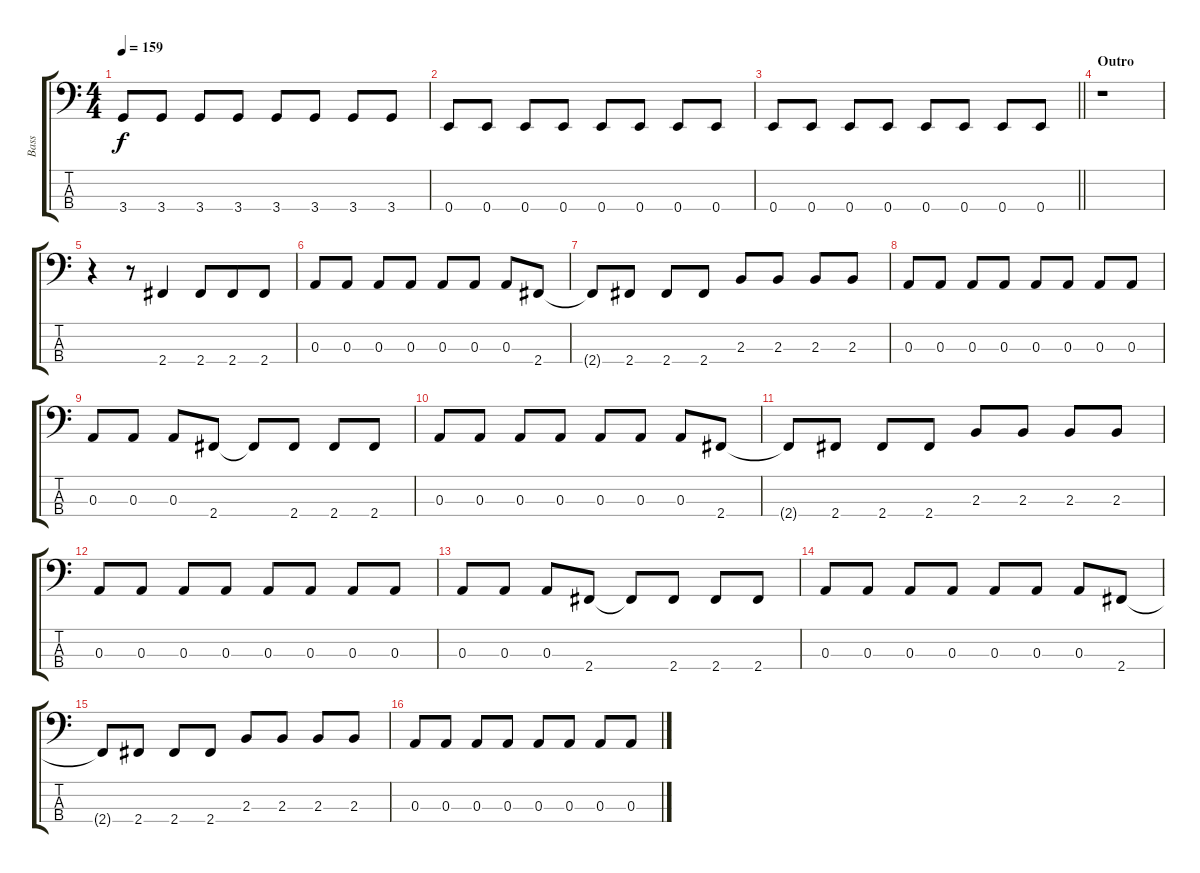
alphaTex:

\track ("Bass" "Bass") {instrument electricbasspick}
\staff {score tabs}
\tuning (G2 D2 A1 E1) {hide}
\ts (4 4)
\tempo 159
\clef f4
\ks c
3.4.8{dy f} 3.4.8 3.4.8 3.4.8 3.4.8 3.4.8 3.4.8 3.4.8 |
0.4.8 0.4.8 0.4.8 0.4.8 0.4.8 0.4.8 0.4.8 0.4.8 |
\barLineRight lightlight
0.4.8 0.4.8 0.4.8 0.4.8 0.4.8 0.4.8 0.4.8 0.4.8 |
\section ("" "Outro")
r.1 |
r.4 r.8 2.4.4 2.4.8{beam merge} 2.4.8 2.4.8 |
0.3.8 0.3.8 0.3.8 0.3.8 0.3.8 0.3.8 0.3.8 2.4.8 |
2.4{t}.8 2.4.8 2.4.8 2.4.8 2.3.8 2.3.8 2.3.8 2.3.8 |
0.3.8 0.3.8 0.3.8 0.3.8 0.3.8 0.3.8 0.3.8 0.3.8 |
0.3.8 0.3.8 0.3.8 2.4.8 2.4{t}.8 2.4.8 2.4.8 2.4.8 |
0.3.8 0.3.8 0.3.8 0.3.8 0.3.8 0.3.8 0.3.8 2.4.8 |
2.4{t}.8 2.4.8 2.4.8 2.4.8 2.3.8 2.3.8 2.3.8 2.3.8 |
0.3.8 0.3.8 0.3.8 0.3.8 0.3.8 0.3.8 0.3.8 0.3.8 |
0.3.8 0.3.8 0.3.8 2.4.8 2.4{t}.8 2.4.8 2.4.8 2.4.8 |
0.3.8 0.3.8 0.3.8 0.3.8 0.3.8 0.3.8 0.3.8 2.4.8 |
2.4{t}.8 2.4.8 2.4.8 2.4.8 2.3.8 2.3.8 2.3.8 2.3.8 |
0.3.8 0.3.8 0.3.8 0.3.8 0.3.8 0.3.8 0.3.8 0.3.8
